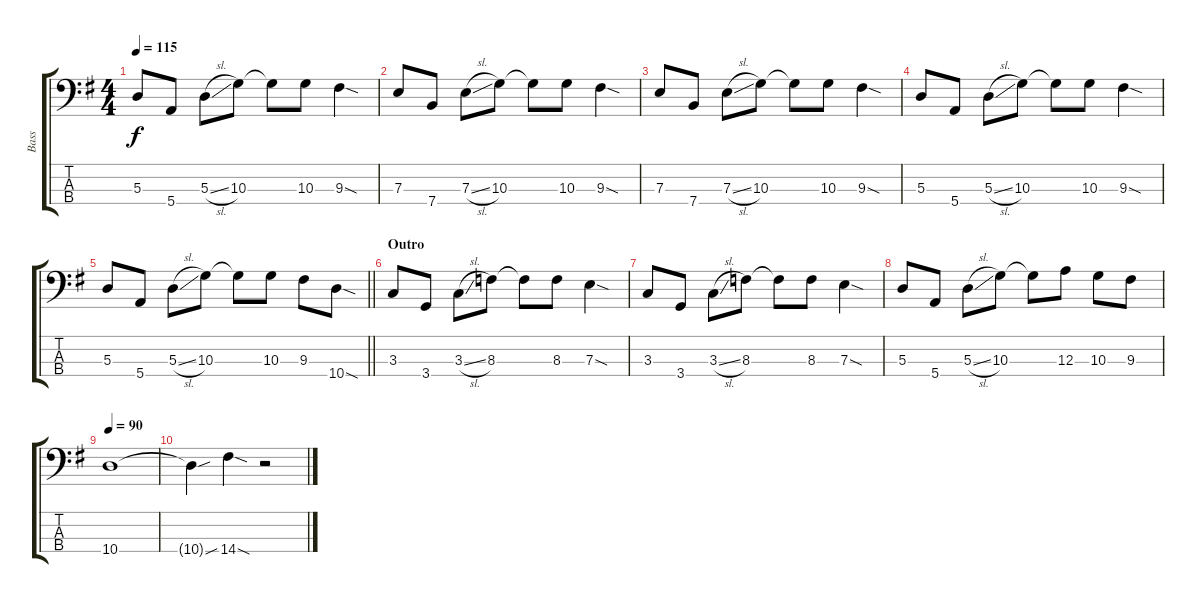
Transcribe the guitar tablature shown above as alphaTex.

\track ("Bass" "Bass") {instrument electricbasspick}
\staff {score tabs}
\tuning (G2 D2 A1 E1) {hide}
\ts (4 4)
\tempo 115
\clef f4
\ks g
5.3.8{dy f} 5.4.8 5.3{sl}.8 10.3.8 10.3{t}.8 10.3.8 9.3{sod}.4 |
7.3.8 7.4.8 7.3{sl}.8 10.3.8 10.3{t}.8 10.3.8 9.3{sod}.4 |
7.3.8 7.4.8 7.3{sl}.8 10.3.8 10.3{t}.8 10.3.8 9.3{sod}.4 |
5.3.8 5.4.8 5.3{sl}.8 10.3.8 10.3{t}.8 10.3.8 9.3{sod}.4 |
\barLineRight lightlight
5.3.8 5.4.8 5.3{sl}.8 10.3.8 10.3{t}.8 10.3.8 9.3.8 10.4{sod}.8 |
\section ("" "Outro")
3.3.8 3.4.8 3.3{sl}.8 8.3.8 8.3{t}.8 8.3.8 7.3{sod}.4 |
3.3.8 3.4.8 3.3{sl}.8 8.3.8 8.3{t}.8 8.3.8 7.3{sod}.4 |
5.3.8 5.4.8 5.3{sl}.8 10.3.8 10.3{t}.8 12.3.8 10.3.8 9.3.8 |
\tempo 90
10.4.1 |
10.4{sou t}.4 14.4{sod}.4 r.2
